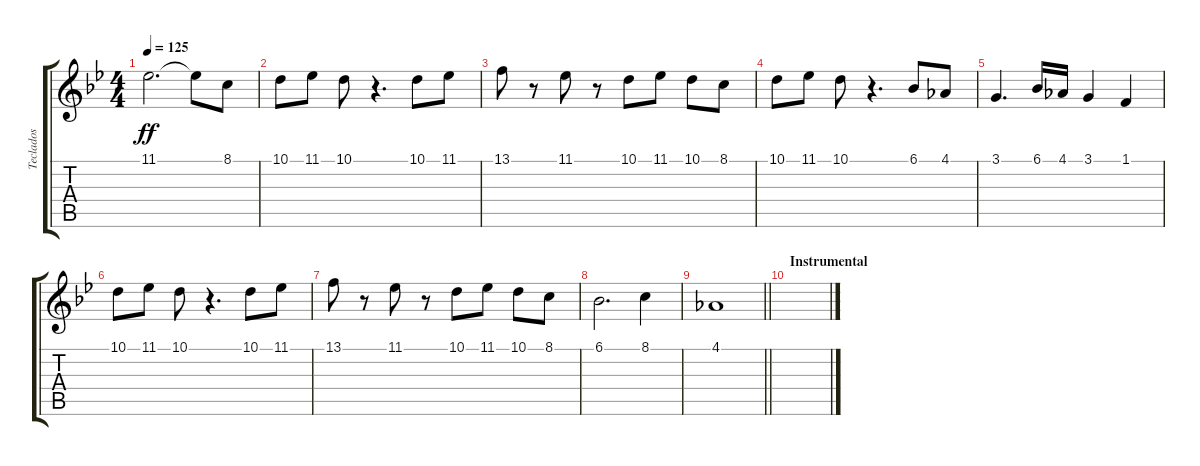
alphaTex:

\track ("Teclados" "Teclados") {instrument stringensemble1}
\staff {score tabs}
\tuning (E4 B3 G3 D3 A2 E2) {hide}
\ts (4 4)
\tempo 125
\clef g2
\ks gminor
11.1.2{d dy ff} 11.1{t}.8 8.1.8 |
10.1.8 11.1.8 10.1.8 r.4{d} 10.1.8 11.1.8 |
13.1.8 r.8 11.1.8 r.8 10.1.8 11.1.8 10.1.8 8.1.8 |
10.1.8 11.1.8 10.1.8 r.4{d} 6.1.8 4.1.8 |
3.1.4{d} 6.1.16 4.1.16 3.1.4 1.1.4 |
10.1.8 11.1.8 10.1.8 r.4{d} 10.1.8 11.1.8 |
13.1.8 r.8 11.1.8 r.8 10.1.8 11.1.8 10.1.8 8.1.8 |
6.1.2{d} 8.1.4 |
\barLineRight lightlight
4.1.1 |
\section ("" "Instrumental")
